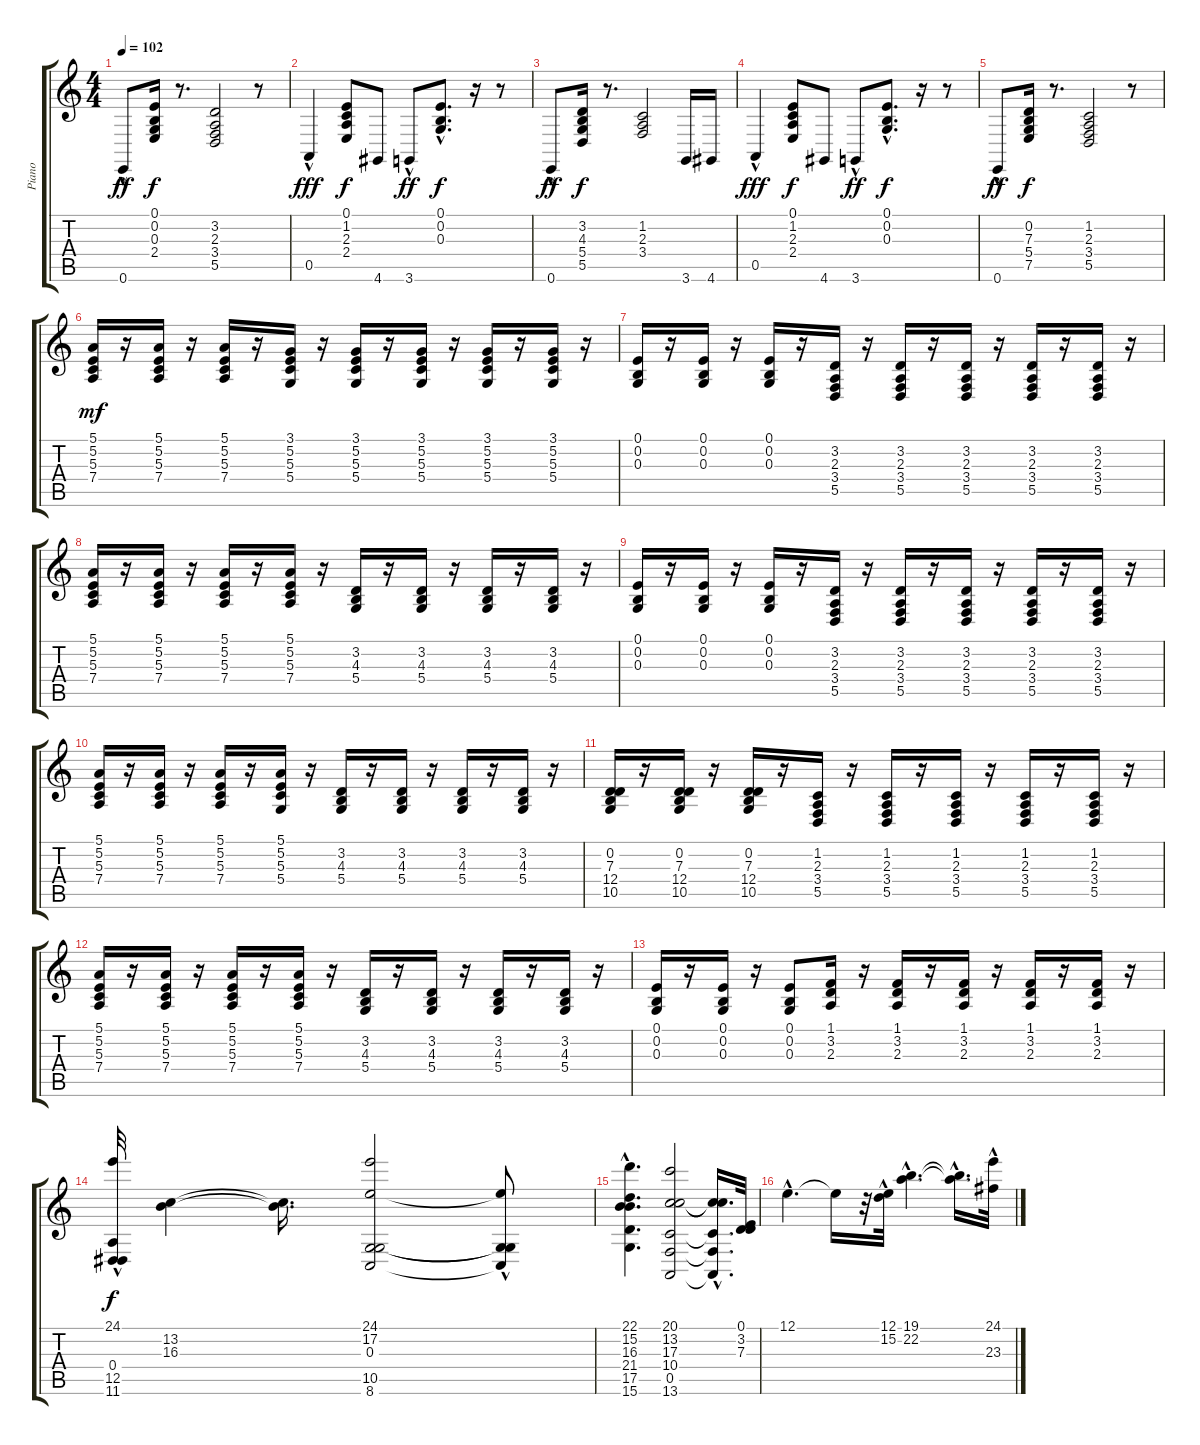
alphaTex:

\track ("Piano" "Piano") {instrument honkytonkpiano}
\staff {score tabs}
\tuning (E4 B3 G3 D3 A2 E2) {hide}
\ts (4 4)
\tempo 102
\clef g2
\ks c
0.6{hac}.8{dy ff} (0.1 0.2 0.3 2.4).16{dy f} r.8{d} (3.2 2.3 3.4 5.5).2 r.8 |
0.5{hac}.4{dy fff} (0.1 1.2 2.3 2.4).8{dy f} 4.6.8 3.6{hac}.8{dy ff} (0.1{hac} 0.2{hac} 0.3{hac}).8{d dy f} r.16 r.8 |
0.6{hac}.8{dy ff} (3.2 4.3 5.4 5.5).16{dy f} r.8{d} (1.2 2.3 3.4).2 3.6.16 4.6.16 |
0.5{hac}.4{dy fff} (0.1 1.2 2.3 2.4).8{dy f} 4.6.8 3.6{hac}.8{dy ff} (0.1{hac} 0.2{hac} 0.3{hac}).8{d dy f} r.16 r.8 |
0.6{hac}.8{dy ff} (0.2 7.3 5.4 7.5).16{dy f} r.8{d} (1.2 2.3 3.4 5.5).2 r.8 |
(5.1 5.2 5.3 7.4).16{dy mf} r.16 (5.1 5.2 5.3 7.4).16 r.16 (5.1 5.2 5.3 7.4).16 r.16 (3.1 5.2 5.3 5.4).16 r.16 (3.1 5.2 5.3 5.4).16 r.16 (3.1 5.2 5.3 5.4).16 r.16 (3.1 5.2 5.3 5.4).16 r.16 (3.1 5.2 5.3 5.4).16 r.16 |
(0.1 0.2 0.3).16 r.16 (0.1 0.2 0.3).16 r.16 (0.1 0.2 0.3).16 r.16 (3.2 2.3 3.4 5.5).16 r.16 (3.2 2.3 3.4 5.5).16 r.16 (3.2 2.3 3.4 5.5).16 r.16 (3.2 2.3 3.4 5.5).16 r.16 (3.2 2.3 3.4 5.5).16 r.16 |
(5.1 5.2 5.3 7.4).16 r.16 (5.1 5.2 5.3 7.4).16 r.16 (5.1 5.2 5.3 7.4).16 r.16 (5.1 5.2 5.3 7.4).16 r.16 (3.2 4.3 5.4).16 r.16 (3.2 4.3 5.4).16 r.16 (3.2 4.3 5.4).16 r.16 (3.2 4.3 5.4).16 r.16 |
(0.1 0.2 0.3).16 r.16 (0.1 0.2 0.3).16 r.16 (0.1 0.2 0.3).16 r.16 (3.2 2.3 3.4 5.5).16 r.16 (3.2 2.3 3.4 5.5).16 r.16 (3.2 2.3 3.4 5.5).16 r.16 (3.2 2.3 3.4 5.5).16 r.16 (3.2 2.3 3.4 5.5).16 r.16 |
(5.1 5.2 5.3 7.4).16 r.16 (5.1 5.2 5.3 7.4).16 r.16 (5.1 5.2 5.3 7.4).16 r.16 (5.1 5.2 5.3 5.4).16 r.16 (3.2 4.3 5.4).16 r.16 (3.2 4.3 5.4).16 r.16 (3.2 4.3 5.4).16 r.16 (3.2 4.3 5.4).16 r.16 |
(0.2 7.3 12.4 10.5).16 r.16 (0.2 7.3 12.4 10.5).16 r.16 (0.2 7.3 12.4 10.5).16 r.16 (1.2 2.3 3.4 5.5).16 r.16 (1.2 2.3 3.4 5.5).16 r.16 (1.2 2.3 3.4 5.5).16 r.16 (1.2 2.3 3.4 5.5).16 r.16 (1.2 2.3 3.4 5.5).16 r.16 |
(5.1 5.2 5.3 7.4).16 r.16 (5.1 5.2 5.3 7.4).16 r.16 (5.1 5.2 5.3 7.4).16 r.16 (5.1 5.2 5.3 7.4).16 r.16 (3.2 4.3 5.4).16 r.16 (3.2 4.3 5.4).16 r.16 (3.2 4.3 5.4).16 r.16 (3.2 4.3 5.4).16 r.16 |
(0.1 0.2 0.3).16 r.16 (0.1 0.2 0.3).16 r.16 (0.1 0.2 0.3).8 (1.1 3.2 2.3).16 r.16 (1.1 3.2 2.3).16 r.16 (1.1 3.2 2.3).16 r.16 (1.1 3.2 2.3).16 r.16 (1.1 3.2 2.3).16 r.16 |
(24.1 0.4{hac} 12.5{hac} 11.6{hac}).32{dy f} (13.2 16.3).4 (13.2{t} 16.3{t}).16{d} (24.1 17.2 0.3 10.5 8.6).2 (17.2{t} 0.3{t} 10.5{hac t} 8.6{hac t}).8 |
(22.1 15.2{hac} 16.3{hac} 21.4{hac} 17.5{hac} 15.6{hac}).4{d} (20.1 13.2 17.3 10.4 0.5 13.6).2 (13.2{t} 17.3{t} 10.4{hac t} 0.5{t} 13.6{t}).16{d} (0.1 3.2 7.3).32 |
12.1{hac}.4{d} 12.1{t}.16 r.32 (12.1{hac} 15.2).32 (19.1{hac} 22.2{hac}).4{d} (19.1{hac t} 22.2{t}).16{d} (24.1{hac} 23.3{hac}).32
